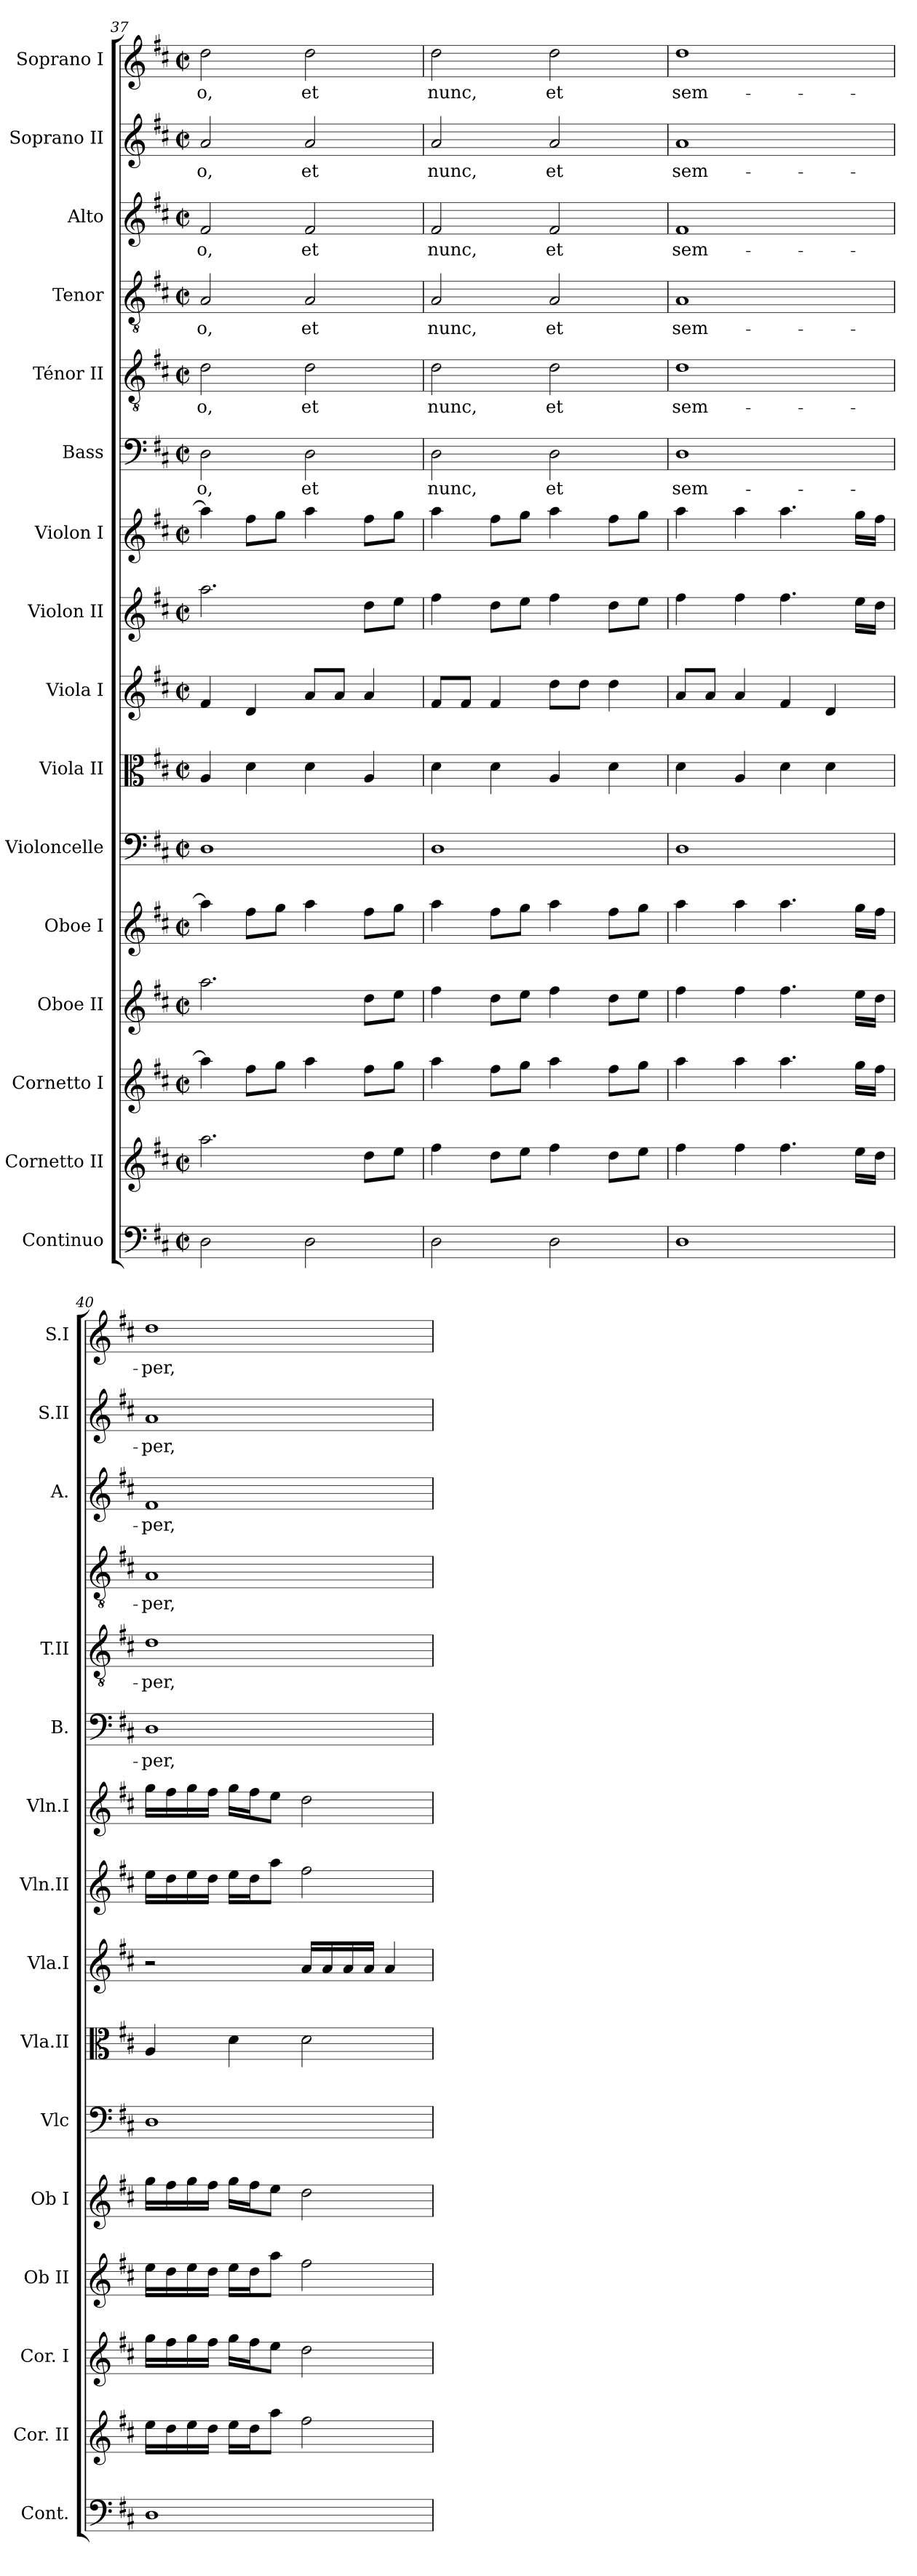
**kern	**kern	**kern	**kern	**kern	**kern	**kern	**kern	**kern	**kern	**kern	**text	**kern	**text	**kern	**text	**kern	**text	**kern	**text	**kern	**text
*part16	*part15	*part14	*part13	*part12	*part11	*part10	*part9	*part8	*part7	*part6	*part6	*part5	*part5	*part4	*part4	*part3	*part3	*part2	*part2	*part1	*part1
*staff16	*staff15	*staff14	*staff13	*staff12	*staff11	*staff10	*staff9	*staff8	*staff7	*staff6	*staff6	*staff5	*staff5	*staff4	*staff4	*staff3	*staff3	*staff2	*staff2	*staff1	*staff1
*I"Continuo	*I"Cornetto II	*I"Cornetto I	*I"Oboe II	*I"Oboe I	*I"Violoncelle	*I"Viola II	*I"Viola I	*I"Violon II	*I"Violon I	*I"Bass	*	*I"Ténor II	*	*I"Tenor	*	*I"Alto	*	*I"Soprano II	*	*I"Soprano I	*
*I'Cont.	*I'Cor. II	*I'Cor. I	*I'Ob II	*I'Ob I	*I'Vlc	*I'Vla.II	*I'Vla.I	*I'Vln.II	*I'Vln.I	*I'B.	*	*I'T.II	*	*	*	*I'A.	*	*I'S.II	*	*I'S.I	*
*clefF4	*clefG2	*clefG2	*clefG2	*clefG2	*clefF4	*clefC3	*clefG2	*clefG2	*clefG2	*clefF4	*	*clefGv2	*	*clefGv2	*	*clefG2	*	*clefG2	*	*clefG2	*
*k[f#c#]	*k[f#c#]	*k[f#c#]	*k[f#c#]	*k[f#c#]	*k[f#c#]	*k[f#c#]	*k[f#c#]	*k[f#c#]	*k[f#c#]	*k[f#c#]	*	*k[f#c#]	*	*k[f#c#]	*	*k[f#c#]	*	*k[f#c#]	*	*k[f#c#]	*
*M2/2	*M2/2	*M2/2	*M2/2	*M2/2	*M2/2	*M2/2	*M2/2	*M2/2	*M2/2	*M2/2	*	*M2/2	*	*M2/2	*	*M2/2	*	*M2/2	*	*M2/2	*
*met(c|)	*met(c|)	*met(c|)	*met(c|)	*met(c|)	*met(c|)	*met(c|)	*met(c|)	*met(c|)	*met(c|)	*met(c|)	*	*met(c|)	*	*met(c|)	*	*met(c|)	*	*met(c|)	*	*met(c|)	*
=37	=37	=37	=37	=37	=37	=37	=37	=37	=37	=37	=37	=37	=37	=37	=37	=37	=37	=37	=37	=37	=37
!	!	!	!	!	!	!	!	!	!	!	!LO:LY:b	!	!LO:LY:b	!	!LO:LY:b	!	!LO:LY:b	!	!LO:LY:b	!	!LO:LY:b
2D\	2.aa\	4aa\]	2.aa\	4aa\]	1D	4A/	4f#/	2.aa\	4aa\]	2D\	-o,	2d\	-o,	2A/	-o,	2f#/	-o,	2a/	-o,	2dd\	-o,
.	.	8ff#\L	.	8ff#\L	.	4d\	4d/	.	8ff#\L	.	.	.	.	.	.	.	.	.	.	.	.
.	.	8gg\J	.	8gg\J	.	.	.	.	8gg\J	.	.	.	.	.	.	.	.	.	.	.	.
!	!	!	!	!	!	!	!	!	!	!	!LO:LY:b	!	!LO:LY:b	!	!LO:LY:b	!	!LO:LY:b	!	!LO:LY:b	!	!LO:LY:b
2D\	.	4aa\	.	4aa\	.	4d\	8a/L	.	4aa\	2D\	et	2d\	et	2A/	et	2f#/	et	2a/	et	2dd\	et
.	.	.	.	.	.	.	8a/J	.	.	.	.	.	.	.	.	.	.	.	.	.	.
.	8dd\L	8ff#\L	8dd\L	8ff#\L	.	4A/	4a/	8dd\L	8ff#\L	.	.	.	.	.	.	.	.	.	.	.	.
.	8ee\J	8gg\J	8ee\J	8gg\J	.	.	.	8ee\J	8gg\J	.	.	.	.	.	.	.	.	.	.	.	.
!!LO:PB:g=z
=38	=38	=38	=38	=38	=38	=38	=38	=38	=38	=38	=38	=38	=38	=38	=38	=38	=38	=38	=38	=38	=38
!	!	!	!	!	!	!	!	!	!	!	!LO:LY:b	!	!LO:LY:b	!	!LO:LY:b	!	!LO:LY:b	!	!LO:LY:b	!	!LO:LY:b
2D\	4ff#\	4aa\	4ff#\	4aa\	1D	4d\	8f#/L	4ff#\	4aa\	2D\	nunc,	2d\	nunc,	2A/	nunc,	2f#/	nunc,	2a/	nunc,	2dd\	nunc,
.	.	.	.	.	.	.	8f#/J	.	.	.	.	.	.	.	.	.	.	.	.	.	.
.	8dd\L	8ff#\L	8dd\L	8ff#\L	.	4d\	4f#/	8dd\L	8ff#\L	.	.	.	.	.	.	.	.	.	.	.	.
.	8ee\J	8gg\J	8ee\J	8gg\J	.	.	.	8ee\J	8gg\J	.	.	.	.	.	.	.	.	.	.	.	.
!	!	!	!	!	!	!	!	!	!	!	!LO:LY:b	!	!LO:LY:b	!	!LO:LY:b	!	!LO:LY:b	!	!LO:LY:b	!	!LO:LY:b
2D\	4ff#\	4aa\	4ff#\	4aa\	.	4A/	8dd\L	4ff#\	4aa\	2D\	et	2d\	et	2A/	et	2f#/	et	2a/	et	2dd\	et
.	.	.	.	.	.	.	8dd\J	.	.	.	.	.	.	.	.	.	.	.	.	.	.
.	8dd\L	8ff#\L	8dd\L	8ff#\L	.	4d\	4dd\	8dd\L	8ff#\L	.	.	.	.	.	.	.	.	.	.	.	.
.	8ee\J	8gg\J	8ee\J	8gg\J	.	.	.	8ee\J	8gg\J	.	.	.	.	.	.	.	.	.	.	.	.
=39	=39	=39	=39	=39	=39	=39	=39	=39	=39	=39	=39	=39	=39	=39	=39	=39	=39	=39	=39	=39	=39
!	!	!	!	!	!	!	!	!	!	!	!LO:LY:b	!	!LO:LY:b	!	!LO:LY:b	!	!LO:LY:b	!	!LO:LY:b	!	!LO:LY:b
1D	4ff#\	4aa\	4ff#\	4aa\	1D	4d\	8a/L	4ff#\	4aa\	1D	sem-	1d	sem-	1A	sem-	1f#	sem-	1a	sem-	1dd	sem-
.	.	.	.	.	.	.	8a/J	.	.	.	.	.	.	.	.	.	.	.	.	.	.
.	4ff#\	4aa\	4ff#\	4aa\	.	4A/	4a/	4ff#\	4aa\	.	.	.	.	.	.	.	.	.	.	.	.
.	4.ff#\	4.aa\	4.ff#\	4.aa\	.	4d\	4f#/	4.ff#\	4.aa\	.	.	.	.	.	.	.	.	.	.	.	.
.	.	.	.	.	.	4d\	4d/	.	.	.	.	.	.	.	.	.	.	.	.	.	.
.	16ee\LL	16gg\LL	16ee\LL	16gg\LL	.	.	.	16ee\LL	16gg\LL	.	.	.	.	.	.	.	.	.	.	.	.
.	16dd\JJ	16ff#\JJ	16dd\JJ	16ff#\JJ	.	.	.	16dd\JJ	16ff#\JJ	.	.	.	.	.	.	.	.	.	.	.	.
=40	=40	=40	=40	=40	=40	=40	=40	=40	=40	=40	=40	=40	=40	=40	=40	=40	=40	=40	=40	=40	=40
!	!	!	!	!	!	!	!	!	!	!	!LO:LY:b	!	!LO:LY:b	!	!LO:LY:b	!	!LO:LY:b	!	!LO:LY:b	!	!LO:LY:b
1D	16ee\LL	16gg\LL	16ee\LL	16gg\LL	1D	4A/	2r	16ee\LL	16gg\LL	1D	-per,	1d	-per,	1A	-per,	1f#	-per,	1a	-per,	1dd	-per,
.	16dd\	16ff#\	16dd\	16ff#\	.	.	.	16dd\	16ff#\	.	.	.	.	.	.	.	.	.	.	.	.
.	16ee\	16gg\	16ee\	16gg\	.	.	.	16ee\	16gg\	.	.	.	.	.	.	.	.	.	.	.	.
.	16dd\JJ	16ff#\JJ	16dd\JJ	16ff#\JJ	.	.	.	16dd\JJ	16ff#\JJ	.	.	.	.	.	.	.	.	.	.	.	.
.	16ee\LL	16gg\LL	16ee\LL	16gg\LL	.	4d\	.	16ee\LL	16gg\LL	.	.	.	.	.	.	.	.	.	.	.	.
.	16dd\J	16ff#\J	16dd\J	16ff#\J	.	.	.	16dd\J	16ff#\J	.	.	.	.	.	.	.	.	.	.	.	.
.	8aa\J	8ee\J	8aa\J	8ee\J	.	.	.	8aa\J	8ee\J	.	.	.	.	.	.	.	.	.	.	.	.
.	2ff#\	2dd\	2ff#\	2dd\	.	2d\	16a/LL	2ff#\	2dd\	.	.	.	.	.	.	.	.	.	.	.	.
.	.	.	.	.	.	.	16a/	.	.	.	.	.	.	.	.	.	.	.	.	.	.
.	.	.	.	.	.	.	16a/	.	.	.	.	.	.	.	.	.	.	.	.	.	.
.	.	.	.	.	.	.	16a/JJ	.	.	.	.	.	.	.	.	.	.	.	.	.	.
.	.	.	.	.	.	.	4a/	.	.	.	.	.	.	.	.	.	.	.	.	.	.
=	=	=	=	=	=	=	=	=	=	=	=	=	=	=	=	=	=	=	=	=	=
*-	*-	*-	*-	*-	*-	*-	*-	*-	*-	*-	*-	*-	*-	*-	*-	*-	*-	*-	*-	*-	*-
